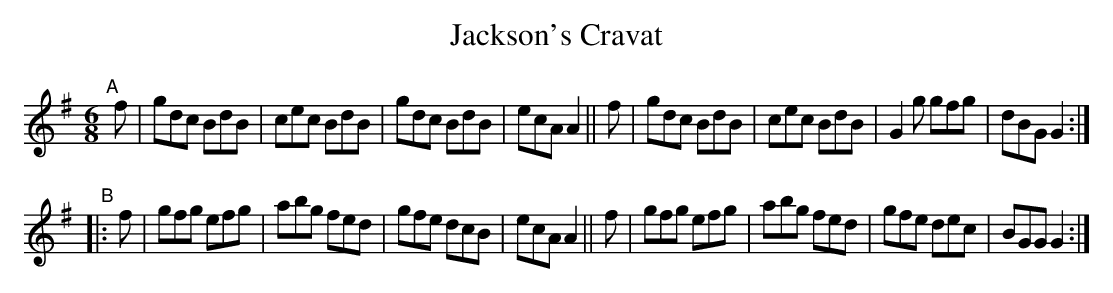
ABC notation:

X:1
T: Jackson's Cravat
M: 6/8
L: 1/8
K: G
"^A"\
[|]f | gdc BdB | cec BdB | gdc BdB | ecA A2 \
|| f | gdc BdB | cec BdB | G2g gfg | dBG G2 :|
"^B"\
|: f | gfg efg | abg fed | gfe dcB | ecA A2 \
|| f | gfg efg | abg fed | gfe dec | BGG G2 :|
